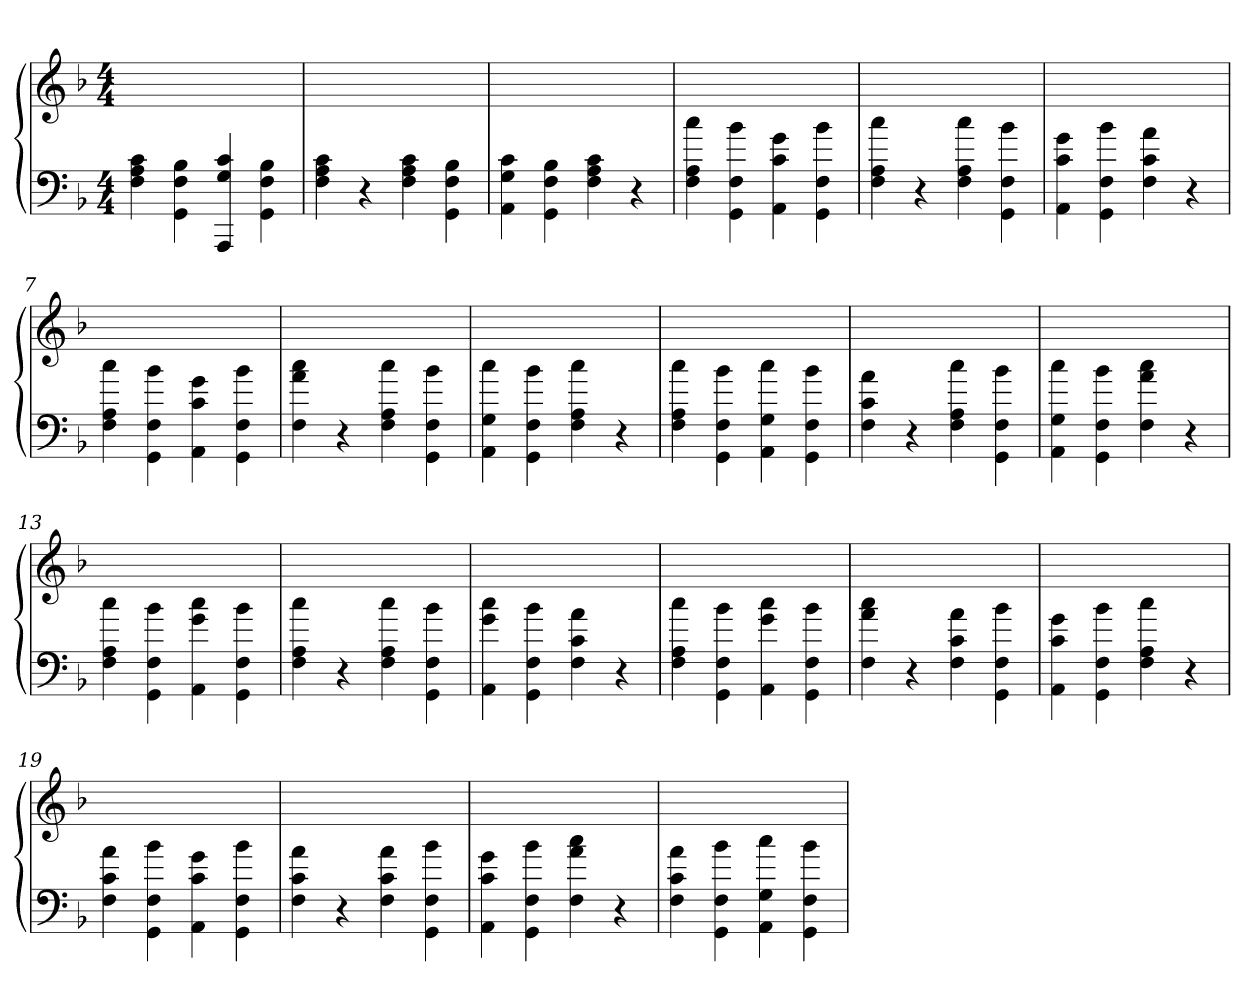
**kern	**kern
*part2	*part1
*staff2	*staff1
*clefF4	*clefG2
*k[b-]	*k[b-]
*F:	*F:
*M4/4	*M4/4
*MM60	*MM60
=1	=1
4F 4A 4c	1ryy
4GG 4F 4B-	.
4AAA 4G 4c	.
4GG 4F 4B-	.
=2	=2
4F 4A 4c	1ryy
4r	.
4F 4A 4c	.
4GG 4F 4B-	.
=3	=3
4AA 4G 4c	1ryy
4GG 4F 4B-	.
4F 4A 4c	.
4r	.
=4	=4
4F 4A 4cc	1ryy
4GG 4F 4b-	.
4AA 4c 4g	.
4GG 4F 4b-	.
=5	=5
4F 4A 4cc	1ryy
4r	.
4F 4A 4cc	.
4GG 4F 4b-	.
=6	=6
4AA 4c 4g	1ryy
4GG 4F 4b-	.
4F 4c 4a	.
4r	.
=7	=7
4F 4A 4cc	1ryy
4GG 4F 4b-	.
4AA 4c 4g	.
4GG 4F 4b-	.
=8	=8
4F 4a 4cc	1ryy
4r	.
4F 4A 4cc	.
4GG 4F 4b-	.
=9	=9
4AA 4G 4cc	1ryy
4GG 4F 4b-	.
4F 4A 4cc	.
4r	.
=10	=10
4F 4A 4cc	1ryy
4GG 4F 4b-	.
4AA 4G 4cc	.
4GG 4F 4b-	.
=11	=11
4F 4c 4a	1ryy
4r	.
4F 4A 4cc	.
4GG 4F 4b-	.
=12	=12
4AA 4G 4cc	1ryy
4GG 4F 4b-	.
4F 4a 4cc	.
4r	.
=13	=13
4F 4A 4cc	1ryy
4GG 4F 4b-	.
4AA 4g 4cc	.
4GG 4F 4b-	.
=14	=14
4F 4A 4cc	1ryy
4r	.
4F 4A 4cc	.
4GG 4F 4b-	.
=15	=15
4AA 4g 4cc	1ryy
4GG 4F 4b-	.
4F 4c 4a	.
4r	.
=16	=16
4F 4A 4cc	1ryy
4GG 4F 4b-	.
4AA 4g 4cc	.
4GG 4F 4b-	.
=17	=17
4F 4a 4cc	1ryy
4r	.
4F 4c 4a	.
4GG 4F 4b-	.
=18	=18
4AA 4c 4g	1ryy
4GG 4F 4b-	.
4F 4A 4cc	.
4r	.
=19	=19
4F 4c 4a	1ryy
4GG 4F 4b-	.
4AA 4c 4g	.
4GG 4F 4b-	.
=20	=20
4F 4c 4a	1ryy
4r	.
4F 4c 4a	.
4GG 4F 4b-	.
=21	=21
4AA 4c 4g	1ryy
4GG 4F 4b-	.
4F 4a 4cc	.
4r	.
=22	=22
4F 4c 4a	1ryy
4GG 4F 4b-	.
4AA 4G 4cc	.
4GG 4F 4b-	.
=	=
*-	*-
